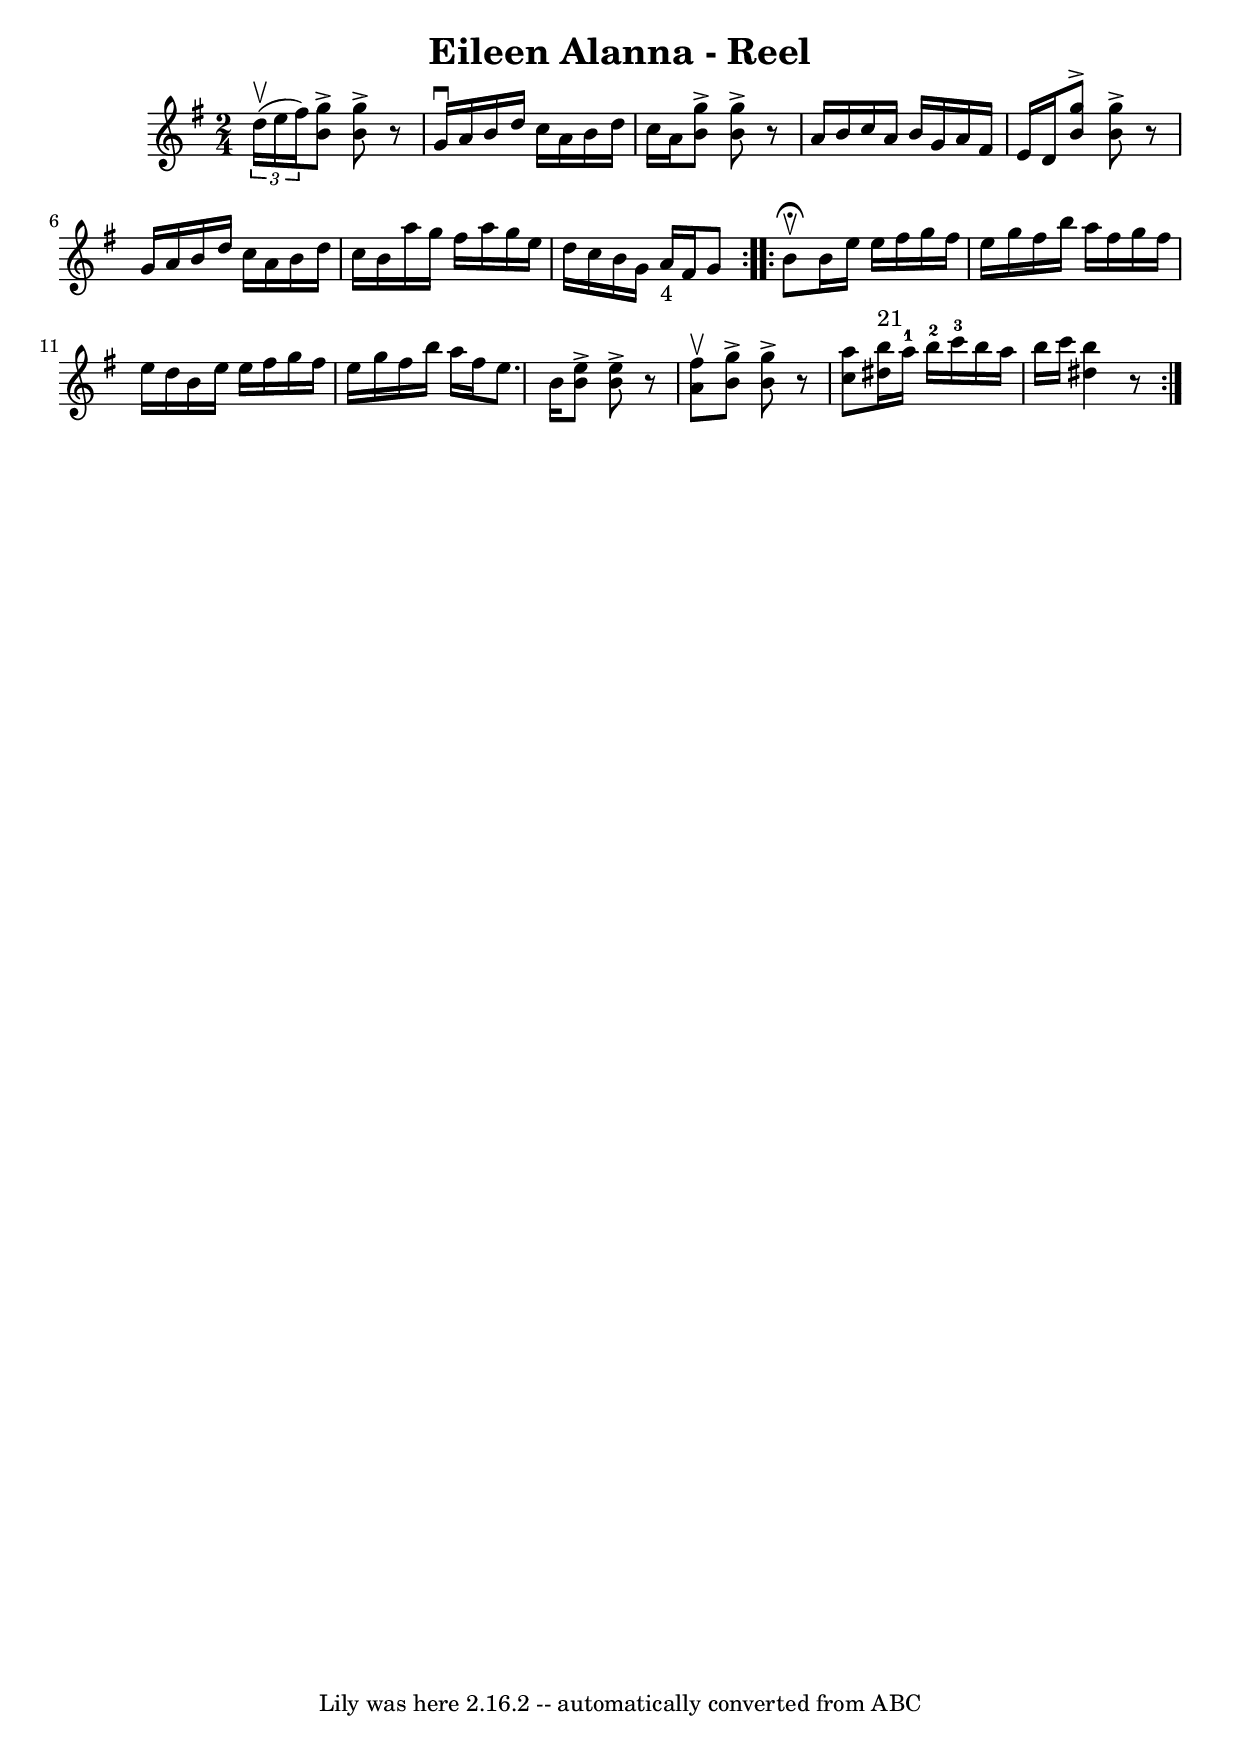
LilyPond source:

\version "2.16.2"
\include "Mammoth.ily"
\header {
  %% book = "Ryan's Mammoth Collection"
  crossRefNumber = "1"
  footnotes = "\\\\157"
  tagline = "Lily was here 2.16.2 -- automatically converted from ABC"
  title = "Eileen Alanna - Reel"

}
voicedefault =  {



  \repeat volta 2 {

    \time 2/4 
    \key g \major
    \times 2/3 { d''16^\upbow(e''16 fis''16) 

	       } |
    << b'8^\accent g''8   >> << b'8^\accent g''8   >>   r8 
    g'16^\downbow a'16    |
    b'16 d''16 c''16 a'16 b'16    
    d''16 c''16 a'16    |
    << b'8^\accent g''8   >> << b'8 
				^\accent g''8   >>   r8 a'16 b'16    |
    c''16 a'16 b'16    
    g'16 a'16 fis'16 e'16 d'16    |
    << b'8^\accent g''8 
     >> << b'8^\accent g''8   >>   r8 g'16 a'16    |
    b'16    
    d''16 c''16 a'16 b'16 d''16 c''16 b'16    |
    a''16    
    g''16 fis''16 a''16 g''16 e''16 d''16 c''16    |
    
    b'16 g'16 a'16_"4" fis'16 g'8    
  } 
  \repeat volta 2 {
    b'8^\fermata^\upbow |
    b'16 e''16 e''16 fis''16 g''16    
    fis''16 e''16 g''16    |
    fis''16 b''16 a''16 fis''16    
    g''16 fis''16 e''16 d''16    |
    b'16 e''16 e''16    
    fis''16 g''16 fis''16 e''16 g''16    |
    fis''16 b''16    
    a''16 fis''16 e''8. b'16    |
    << b'8^\accent e''8   >> 
    << b'8^\accent e''8   >>   r8   << a'8^\upbow fis''8   >>   |
    
    << b'8^\accent g''8   >> << b'8^\accent g''8   >>   r8 << c''8    
							      a''8   >>   |
    << dis''16^"21" b''16   >> a''16-1 b''16 -2 c'''16-3 b''16 a''16 b''16 c'''16    |
    << dis''4  
       b''4   >>   r8     
  }   

}

\score{
  <<

    \context Staff="default"
    {
      \voicedefault 
      
    }

  >>
  \layout {
    
  }
  \midi {
  }

}
